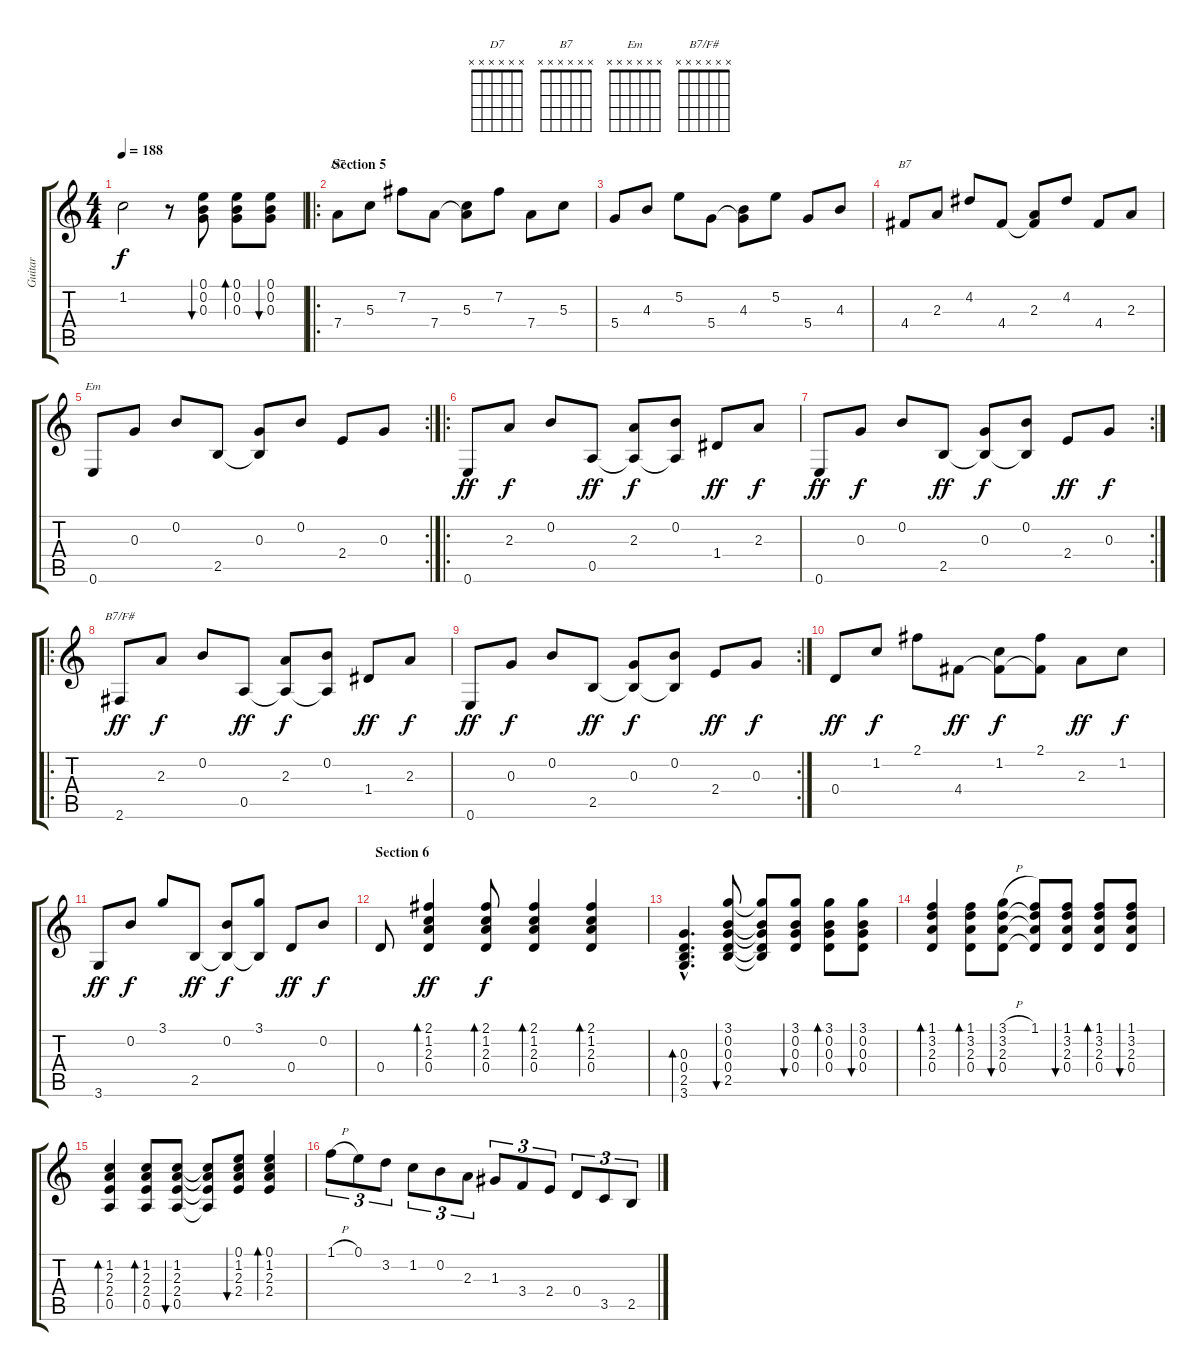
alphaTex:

\track ("Guitar" "Guitar") {instrument acousticguitarnylon}
\staff {score tabs}
\tuning (E4 B3 G3 D3 A2 E2) {hide}
\chord ("D7" x x x x x x) {firstfret 0}
\chord ("B7" x x x x x x) {firstfret 0}
\chord ("Em" x x x x x x) {firstfret 0}
\chord ("B7/F#" x x x x x x) {firstfret 0}
\ts (4 4)
\tempo 188
\clef g2
\ks c
1.2.2{dy f} r.8 (0.1 0.2 0.3).8{bu 120} (0.1 0.2 0.3).8{bd 120} (0.1 0.2 0.3).8{bu 120} |
\ro
\section ("" "Section 5")
7.4.8{ch "D7"} 5.3.8 7.2.8 7.4.8 (5.3 7.4{t}).8 7.2.8 7.4.8 5.3.8 |
5.4.8 4.3.8 5.2.8 5.4.8 (4.3 5.4{t}).8 5.2.8 5.4.8 4.3.8 |
4.4.8{ch "B7"} 2.3.8 4.2.8 4.4.8 (2.3 4.4{t}).8 4.2.8 4.4.8 2.3.8 |
\rc 2
0.6.8{ch "Em"} 0.3.8 0.2.8 2.5.8 (0.3 2.5{t}).8 0.2.8 2.4.8 0.3.8 |
\ro
0.6.8{dy ff} 2.3.8{dy f} 0.2.8 0.5.8{dy ff} (2.3 0.5{t}).8{dy f} (0.2 0.5{t}).8 1.4.8{dy ff} 2.3.8{dy f} |
\rc 2
0.6.8{dy ff} 0.3.8{dy f} 0.2.8 2.5.8{dy ff} (0.3 2.5{t}).8{dy f} (0.2 2.5{t}).8 2.4.8{dy ff} 0.3.8{dy f} |
\ro
2.6.8{ch "B7/F#" dy ff} 2.3.8{dy f} 0.2.8 0.5.8{dy ff} (2.3 0.5{t}).8{dy f} (0.2 0.5{t}).8 1.4.8{dy ff} 2.3.8{dy f} |
\rc 2
0.6.8{dy ff} 0.3.8{dy f} 0.2.8 2.5.8{dy ff} (0.3 2.5{t}).8{dy f} (0.2 2.5{t}).8 2.4.8{dy ff} 0.3.8{dy f} |
0.4.8{dy ff} 1.2.8{dy f} 2.1.8 4.4.8{dy ff} (1.2 4.4{t}).8{dy f} (2.1 4.4{t}).8 2.3.8{dy ff} 1.2.8{dy f} |
3.6.8{dy ff} 0.2.8{dy f} 3.1.8 2.5.8{dy ff} (0.2 2.5{t}).8{dy f} (3.1 2.5{t}).8 0.4.8{dy ff} 0.2.8{dy f} |
\section ("" "Section 6")
0.4.8 (2.1 1.2 2.3 0.4).4{bd 120 dy ff} (2.1 1.2 2.3 0.4).8{bd 120 dy f} (2.1 1.2 2.3 0.4).4{bd 120} (2.1 1.2 2.3 0.4).4{bd 120} |
(0.3{hac} 0.4{hac} 2.5{hac} 3.6{hac}).4{d bd 120} (3.1 0.2 0.3 0.4 2.5).8{bu 120} (3.1{t} 0.2{t} 0.3{t} 0.4{t} 2.5{t}).8 (3.1 0.2 0.3 0.4).8{bu 120} (3.1 0.2 0.3 0.4).8{bd 120} (3.1 0.2 0.3 0.4).8{bu 120} |
(1.1 3.2 2.3 0.4).4{bd 120} (1.1 3.2 2.3 0.4).8{bd 120} (3.1{h} 3.2 2.3 0.4).8{bu 120} (1.1 3.2{t} 2.3{t} 0.4{t}).8 (1.1 3.2 2.3 0.4).8{bu 120} (1.1 3.2 2.3 0.4).8{bd 120} (1.1 3.2 2.3 0.4).8{bu 120} |
(1.2 2.3 2.4 0.5).4{bd 120} (1.2 2.3 2.4 0.5).8{bd 120} (1.2 2.3 2.4 0.5).8{bu 120} (1.2{t} 2.3{t} 2.4{t} 0.5{t}).8 (0.1 1.2 2.3 2.4).8{bu 120} (0.1 1.2 2.3 2.4).4{bd 120} |
1.1{h}.8{tu (3 2)} 0.1.8{tu (3 2)} 3.2.8{tu (3 2)} 1.2.8{tu (3 2)} 0.2.8{tu (3 2)} 2.3.8{tu (3 2)} 1.3.8{tu (3 2)} 3.4.8{tu (3 2)} 2.4.8{tu (3 2)} 0.4.8{tu (3 2)} 3.5.8{tu (3 2)} 2.5.8{tu (3 2)}
